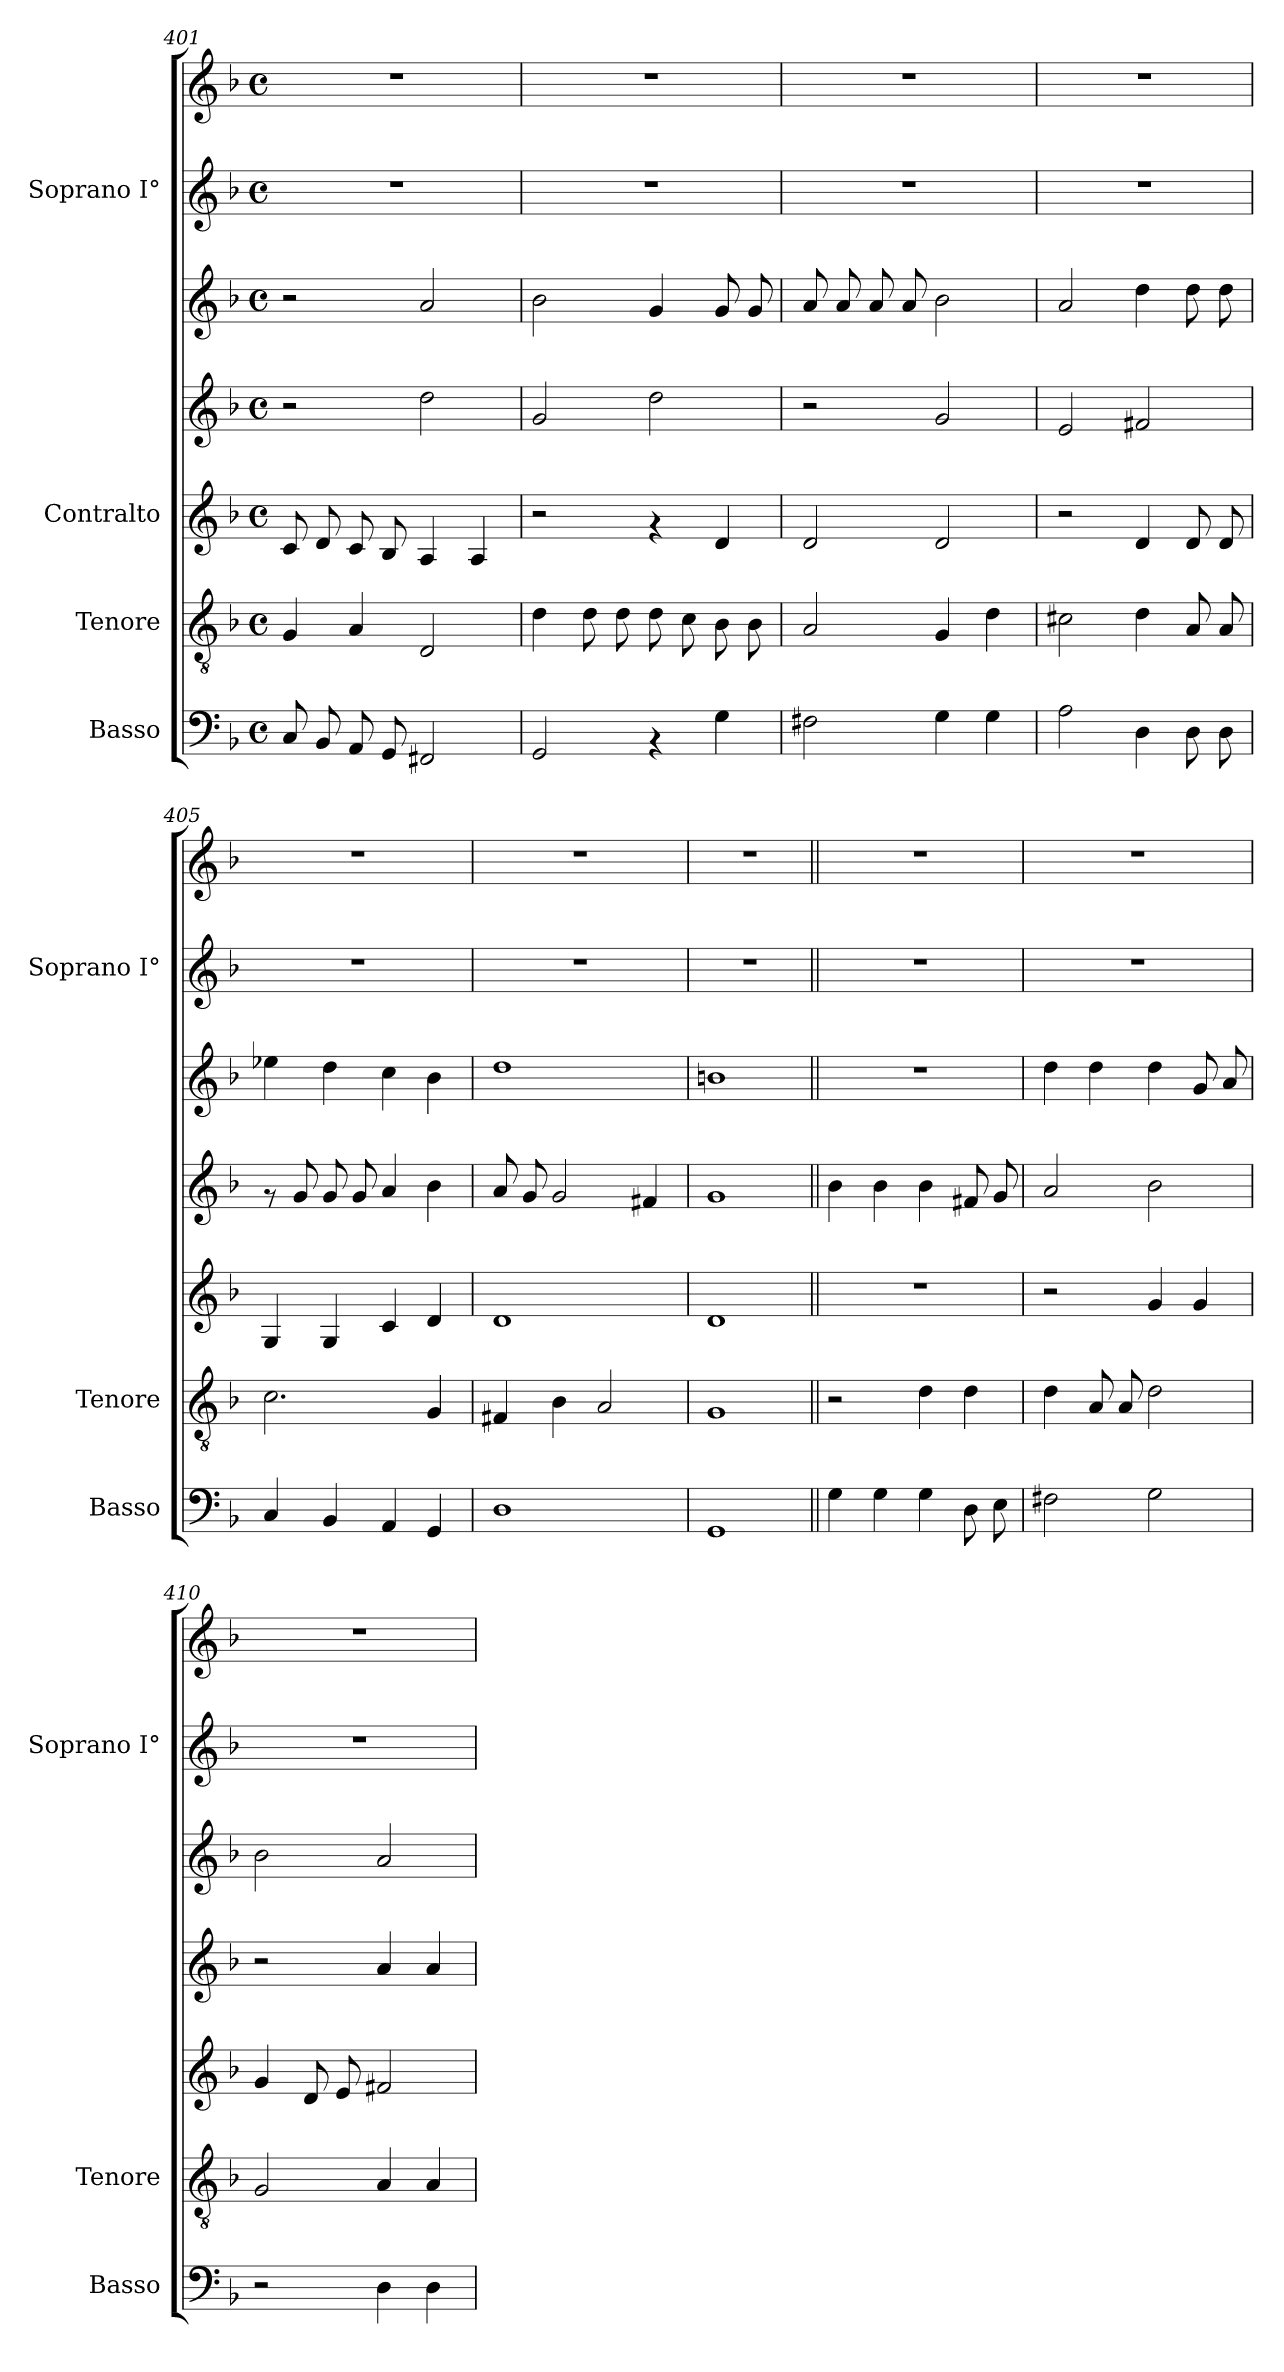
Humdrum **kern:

**kern	**kern	**kern	**kern	**kern	**kern	**kern
*part6	*part5	*part4	*part3	*part2	*part1	*part1
*staff7	*staff6	*staff5	*staff4	*staff3	*staff2	*staff1
*I"Basso	*I"Tenore	*I"Contralto	*	*	*I"Soprano I°	*
*I'Basso	*I'Tenore	*	*	*	*I'Soprano I°	*
*clefF4	*clefGv2	*clefG2	*clefG2	*clefG2	*clefG2	*clefG2
*k[b-]	*k[b-]	*k[b-]	*k[b-]	*k[b-]	*k[b-]	*k[b-]
*F:	*F:	*F:	*F:	*F:	*F:	*F:
*M4/4	*M4/4	*M4/4	*M4/4	*M4/4	*M4/4	*M4/4
*met(c)	*met(c)	*met(c)	*met(c)	*met(c)	*met(c)	*met(c)
=401	=401	=401	=401	=401	=401	=401
8C/	4G/	8c/	2r	2r	1r	1r
8BB-/	.	8d/	.	.	.	.
8AA/	4A/	8c/	.	.	.	.
8GG/	.	8B-/	.	.	.	.
2FF#X/	2D/	4A/	2dd\	2a/	.	.
.	.	4A/	.	.	.	.
=402	=402	=402	=402	=402	=402	=402
2GG/	4d\	2r	2g/	2b-\	1r	1r
.	8d\	.	.	.	.	.
.	8d\	.	.	.	.	.
4rAA	8d\	4rf	2dd\	4g/	.	.
.	8c\	.	.	.	.	.
4G\	8B-\	4d/	.	8g/	.	.
.	8B-\	.	.	8g/	.	.
!!LO:LB:g=z
=403	=403	=403	=403	=403	=403	=403
2F#X\	2A/	2d/	2r	8a/	1r	1r
.	.	.	.	8a/	.	.
.	.	.	.	8a/	.	.
.	.	.	.	8a/	.	.
4G\	4G/	2d/	2g/	2b-\	.	.
4G\	4d\	.	.	.	.	.
=404	=404	=404	=404	=404	=404	=404
2A\	2c#X\	2r	2e/	2a/	1r	1r
4D\	4d\	4d/	2f#X/	4dd\	.	.
8D\	8A/	8d/	.	8dd\	.	.
8D\	8A/	8d/	.	8dd\	.	.
=405	=405	=405	=405	=405	=405	=405
4C/	2.c\	4G/	8rf	4ee-X\	1r	1r
.	.	.	8g/	.	.	.
4BB-/	.	4G/	8g/	4dd\	.	.
.	.	.	8g/	.	.	.
4AA/	.	4c/	4a/	4cc\	.	.
4GG/	4G/	4d/	4b-\	4b-\	.	.
=406	=406	=406	=406	=406	=406	=406
1D	4F#X/	1d	8a/	1dd	1r	1r
.	.	.	8g/	.	.	.
.	4B-\	.	2g/	.	.	.
.	2A/	.	.	.	.	.
.	.	.	4f#X/	.	.	.
=407	=407	=407	=407	=407	=407	=407
1GG	1G	1d	1g	1bn	1r	1r
!!LO:PB:g=z
=408||	=408||	=408||	=408||	=408||	=408||	=408||
4G\	2r	1r	4b-\	1r	1r	1r
4G\	.	.	4b-\	.	.	.
4G\	4d\	.	4b-\	.	.	.
8D\	4d\	.	8f#X/	.	.	.
8E\	.	.	8g/	.	.	.
=409	=409	=409	=409	=409	=409	=409
2F#X\	4d\	2r	2a/	4dd\	1r	1r
.	8A/	.	.	4dd\	.	.
.	8A/	.	.	.	.	.
2G\	2d\	4g/	2b-\	4dd\	.	.
.	.	4g/	.	8g/	.	.
.	.	.	.	8a/	.	.
=410	=410	=410	=410	=410	=410	=410
2r	2G/	4g/	2r	2b-\	1r	1r
.	.	8d/	.	.	.	.
.	.	8e/	.	.	.	.
4D\	4A/	2f#X/	4a/	2a/	.	.
4D\	4A/	.	4a/	.	.	.
=	=	=	=	=	=	=
*-	*-	*-	*-	*-	*-	*-
